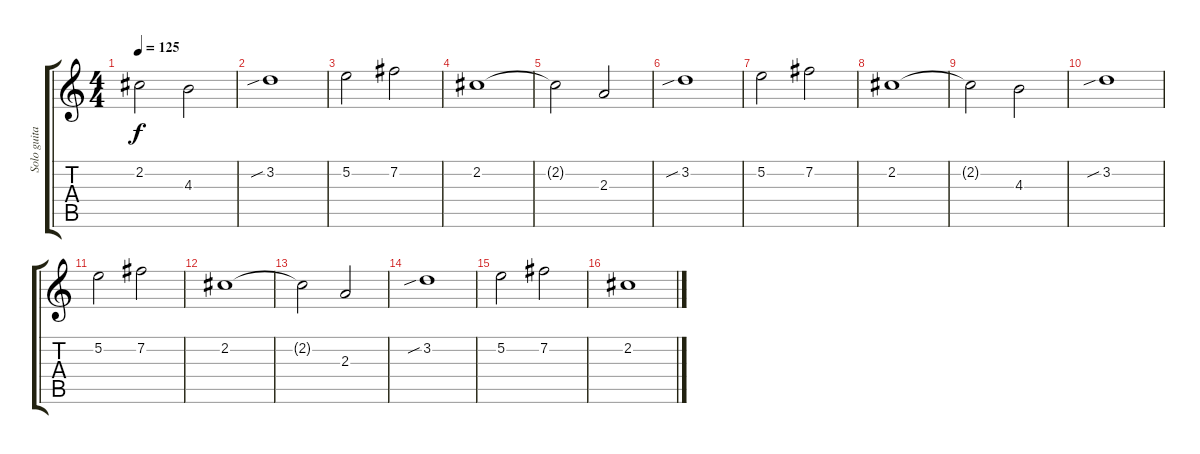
\track ("Solo guitar" "Solo guita") {instrument overdrivenguitar}
\staff {score tabs}
\tuning (E4 B3 G3 D3 A2 E2) {hide}
\ts (4 4)
\tempo 125
\clef g2
\ks c
2.2{t}.2{dy f} 4.3.2 |
3.2{sib}.1 |
5.2.2 7.2.2 |
2.2.1 |
2.2{t}.2 2.3.2 |
3.2{sib}.1 |
5.2.2 7.2.2 |
2.2.1 |
2.2{t}.2 4.3.2 |
3.2{sib}.1 |
5.2.2 7.2.2 |
2.2.1 |
2.2{t}.2 2.3.2 |
3.2{sib}.1 |
5.2.2 7.2.2 |
2.2.1
